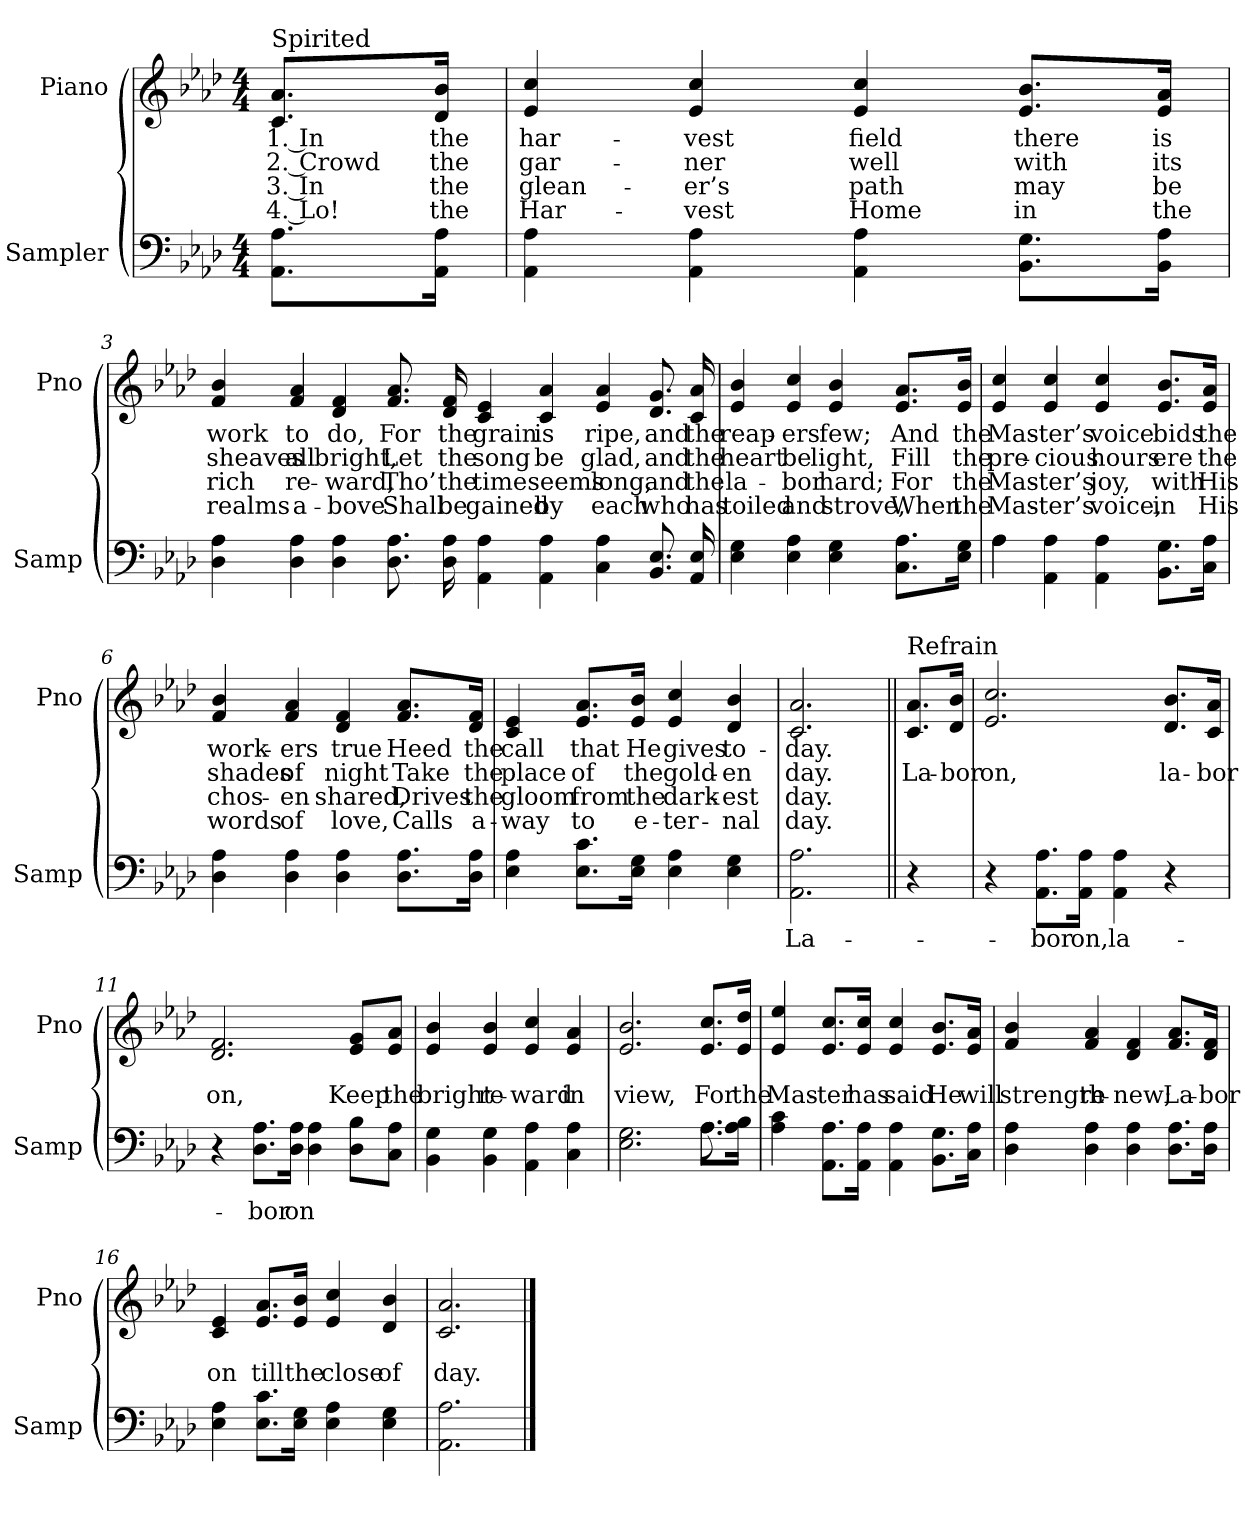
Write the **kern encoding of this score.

**kern	**text	**kern	**text	**text	**text	**text
*part2	*part2	*part1	*part1	*part1	*part1	*part1
*staff2	*staff2	*staff1	*staff1	*staff1	*staff1	*staff1
*I"Sampler	*	*I"Piano	*	*	*	*
*I'Samp	*	*I'Pno	*	*	*	*
*clefF4	*	*clefG2	*	*	*	*
*k[b-e-a-d-]	*	*k[b-e-a-d-]	*	*	*	*
*A-:	*	*A-:	*	*	*	*
*M4/4	*	*M4/4	*	*	*	*
=1	=1	=1	=1	=1	=1	=1
!	!	!LO:TX:t=Spirited	!	!	!	!
8.AA-\ 8.A-\L	.	8.c/ 8.a-/L	1. In	2. Crowd	3. In	4. Lo!
16AA-\ 16A-\Jk	.	16d-/ 16b-/Jk	the	the	the	the
=2	=2	=2	=2	=2	=2	=2
4AA- 4A-	.	4e- 4cc	har-	gar-	glean-	Har-
4AA- 4A-	.	4e- 4cc	-vest	-ner	-er’s	-vest
4AA- 4A-	.	4e- 4cc	field	well	path	Home
8.BB-\ 8.G\L	.	8.e-/ 8.b-/L	there	with	may	in
16BB-\ 16A-\Jk	.	16e-/ 16a-/Jk	is	its	be	the
=3	=3	=3	=3	=3	=3	=3
4D- 4A-	.	4f 4b-	work	sheaves	rich	realms
4D- 4A-	.	4f 4a-	to	all	re-	a-
4D- 4A-	.	4d- 4f	do,	bright,	-ward,	-bove
8.D- 8.A-	.	8.f 8.a-	For	Let	Tho’	Shall
16D- 16A-	.	16d- 16f	the	the	the	be
4AA- 4A-	.	4c 4e-	grain	song	time	gained
4AA- 4A-	.	4c 4a-	is	be	seems	by
4C 4A-	.	4e- 4a-	ripe,	glad,	long,	each
8.BB- 8.E-	.	8.d- 8.g	and	and	and	who
16AA- 16E-	.	16c 16a-	the	the	the	has
=4	=4	=4	=4	=4	=4	=4
4E- 4G	.	4e- 4b-	reap-	heart	la-	toiled
4E- 4A-	.	4e- 4cc	-ers	be	-bor	and
4E- 4G	.	4e- 4b-	few;	light,	hard;	strove,
8.C\ 8.A-\L	.	8.e-/ 8.a-/L	And	Fill	For	When
16E-\ 16G\Jk	.	16e-/ 16b-/Jk	the	the	the	the
=5	=5	=5	=5	=5	=5	=5
*^	*	*	*	*	*	*
4A-\	4A-	.	4e- 4cc	Mas-	pre-	Mas-	Mas-
4AA- 4A-	2.ryy	.	4e- 4cc	-ter’s	-cious	-ter’s	-ter’s
4AA- 4A-	.	.	4e- 4cc	voice	hours	joy,	voice,
8.BB-\ 8.G\L	.	.	8.e-/ 8.b-/L	bids	ere	with	in
16C\ 16A-\Jk	.	.	16e-/ 16a-/Jk	the	the	His	His
*v	*v	*	*	*	*	*	*
=6	=6	=6	=6	=6	=6	=6
4D- 4A-	.	4f 4b-	work-	shades	chos-	words
4D- 4A-	.	4f 4a-	-ers	of	-en	of
4D- 4A-	.	4d- 4f	true	night	shared,	love,
8.D-\ 8.A-\L	.	8.f/ 8.a-/L	Heed	Take	Drives	Calls
16D-\ 16A-\Jk	.	16d-/ 16f/Jk	the	the	the	a-
=7	=7	=7	=7	=7	=7	=7
4E- 4A-	.	4c 4e-	call	place	gloom	-way
8.E-\ 8.c\L	.	8.e-/ 8.a-/L	that	of	from	to
16E-\ 16G\Jk	.	16e-/ 16b-/Jk	He	the	the	e-
4E- 4A-	.	4e- 4cc	gives	gold-	dark-	-ter-
4E- 4G	.	4d- 4b-	to-	-en	-est	-nal
=8	=8	=8	=8	=8	=8	=8
2.AA- 2.A-	La-	2.c 2.a-	-day.	day.	day.	day.
=9||	=9||	=9||	=9||	=9||	=9||	=9||
!	!	!LO:TX:t=Refrain	!	!	!	!
4r	.	8.c/ 8.a-/L	.	La-	.	.
.	.	16d-/ 16b-/Jk	.	-bor	.	.
=10	=10	=10	=10	=10	=10	=10
4r	.	2.e- 2.cc	.	on,	.	.
8.AA-\ 8.A-\L	-bor	.	.	.	.	.
16AA-\ 16A-\Jk	on,	.	.	.	.	.
4AA- 4A-	la-	.	.	.	.	.
4r	.	8.d-/ 8.b-/L	.	la-	.	.
.	.	16c/ 16a-/Jk	.	-bor	.	.
=11	=11	=11	=11	=11	=11	=11
4r	.	2.d- 2.f	.	on,	.	.
8.D-\ 8.A-\L	-bor	.	.	.	.	.
16D-\ 16A-\Jk	on	.	.	.	.	.
4D- 4A-	.	.	.	.	.	.
8D-\ 8B-\L	.	8e-/ 8g/L	.	Keep	.	.
8C\ 8A-\J	.	8e-/ 8a-/J	.	the	.	.
=12	=12	=12	=12	=12	=12	=12
4BB- 4G	.	4e- 4b-	.	bright	.	.
4BB- 4G	.	4e- 4b-	.	re-	.	.
4AA- 4A-	.	4e- 4cc	.	-ward	.	.
4C 4A-	.	4e- 4a-	.	in	.	.
=13	=13	=13	=13	=13	=13	=13
*^	*	*	*	*	*	*
2.E- 2.G	2.ryy	.	2.e- 2.b-	.	view,	.	.
8.A-\L	8.A-	.	8.e-/ 8.cc/L	.	For	.	.
16A-\ 16B-\Jk	16ryy	.	16e-/ 16dd-/Jk	.	the	.	.
*v	*v	*	*	*	*	*	*
=14	=14	=14	=14	=14	=14	=14
4A- 4c	.	4e- 4ee-	.	Mas-	.	.
8.AA-\ 8.A-\L	.	8.e-/ 8.cc/L	.	-ter	.	.
16AA-\ 16A-\Jk	.	16e-/ 16cc/Jk	.	has	.	.
4AA- 4A-	.	4e- 4cc	.	said	.	.
8.BB-\ 8.G\L	.	8.e-/ 8.b-/L	.	He	.	.
16C\ 16A-\Jk	.	16e-/ 16a-/Jk	.	will	.	.
=15	=15	=15	=15	=15	=15	=15
4D- 4A-	.	4f 4b-	.	strength	.	.
4D- 4A-	.	4f 4a-	.	re-	.	.
4D- 4A-	.	4d- 4f	.	-new;	.	.
8.D-\ 8.A-\L	.	8.f/ 8.a-/L	.	La-	.	.
16D-\ 16A-\Jk	.	16d-/ 16f/Jk	.	-bor	.	.
=16	=16	=16	=16	=16	=16	=16
4E- 4A-	.	4c 4e-	.	on	.	.
8.E-\ 8.c\L	.	8.e-/ 8.a-/L	.	till	.	.
16E-\ 16G\Jk	.	16e-/ 16b-/Jk	.	the	.	.
4E- 4A-	.	4e- 4cc	.	close	.	.
4E- 4G	.	4d- 4b-	.	of	.	.
=17	=17	=17	=17	=17	=17	=17
2.AA- 2.A-	.	2.c 2.a-	.	day.	.	.
==	==	==	==	==	==	==
*-	*-	*-	*-	*-	*-	*-
